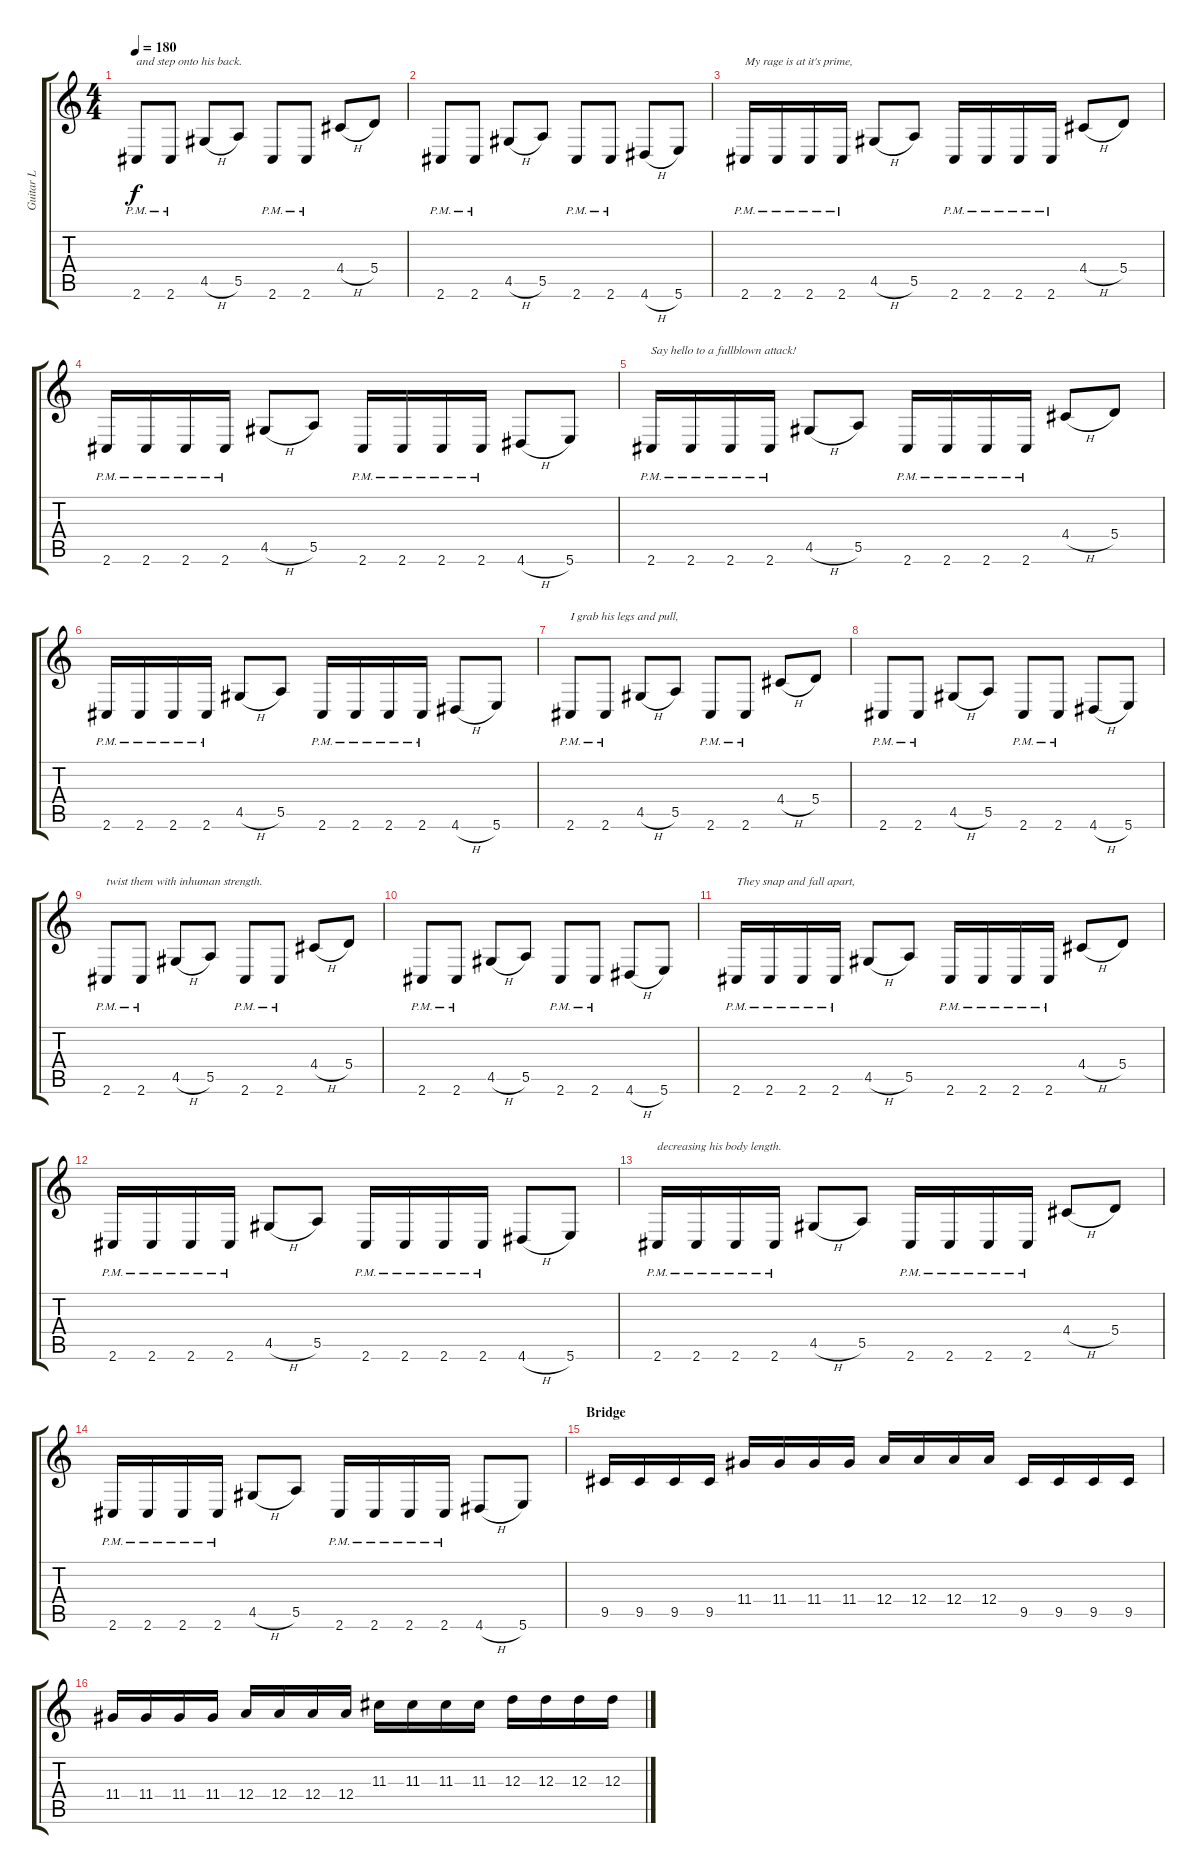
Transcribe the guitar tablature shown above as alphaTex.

\track ("Guitar L" "Guitar L") {instrument distortionguitar}
\staff {score tabs}
\tuning (B3 Gb3 D3 A2 E2 B1) {hide}
\ts (4 4)
\tempo 180
\clef g2
\ks c
2.6{pm}.8{txt "and step onto his back." dy f} 2.6{pm}.8 4.5{h}.8 5.5.8 2.6{pm}.8 2.6{pm}.8 4.4{h}.8 5.4.8 |
2.6{pm}.8 2.6{pm}.8 4.5{h}.8 5.5.8 2.6{pm}.8 2.6{pm}.8 4.6{h}.8 5.6.8 |
2.6{pm}.16{txt "My rage is at it's prime,"} 2.6{pm}.16 2.6{pm}.16 2.6{pm}.16 4.5{h}.8 5.5.8 2.6{pm}.16 2.6{pm}.16 2.6{pm}.16 2.6{pm}.16 4.4{h}.8 5.4.8 |
2.6{pm}.16 2.6{pm}.16 2.6{pm}.16 2.6{pm}.16 4.5{h}.8 5.5.8 2.6{pm}.16 2.6{pm}.16 2.6{pm}.16 2.6{pm}.16 4.6{h}.8 5.6.8 |
2.6{pm}.16{txt "Say hello to a fullblown attack!"} 2.6{pm}.16 2.6{pm}.16 2.6{pm}.16 4.5{h}.8 5.5.8 2.6{pm}.16 2.6{pm}.16 2.6{pm}.16 2.6{pm}.16 4.4{h}.8 5.4.8 |
2.6{pm}.16 2.6{pm}.16 2.6{pm}.16 2.6{pm}.16 4.5{h}.8 5.5.8 2.6{pm}.16 2.6{pm}.16 2.6{pm}.16 2.6{pm}.16 4.6{h}.8 5.6.8 |
2.6{pm}.8{txt "I grab his legs and pull,"} 2.6{pm}.8 4.5{h}.8 5.5.8 2.6{pm}.8 2.6{pm}.8 4.4{h}.8 5.4.8 |
2.6{pm}.8 2.6{pm}.8 4.5{h}.8 5.5.8 2.6{pm}.8 2.6{pm}.8 4.6{h}.8 5.6.8 |
2.6{pm}.8{txt "twist them with inhuman strength."} 2.6{pm}.8 4.5{h}.8 5.5.8 2.6{pm}.8 2.6{pm}.8 4.4{h}.8 5.4.8 |
2.6{pm}.8 2.6{pm}.8 4.5{h}.8 5.5.8 2.6{pm}.8 2.6{pm}.8 4.6{h}.8 5.6.8 |
2.6{pm}.16{txt "They snap and fall apart,"} 2.6{pm}.16 2.6{pm}.16 2.6{pm}.16 4.5{h}.8 5.5.8 2.6{pm}.16 2.6{pm}.16 2.6{pm}.16 2.6{pm}.16 4.4{h}.8 5.4.8 |
2.6{pm}.16 2.6{pm}.16 2.6{pm}.16 2.6{pm}.16 4.5{h}.8 5.5.8 2.6{pm}.16 2.6{pm}.16 2.6{pm}.16 2.6{pm}.16 4.6{h}.8 5.6.8 |
2.6{pm}.16{txt "decreasing his body length."} 2.6{pm}.16 2.6{pm}.16 2.6{pm}.16 4.5{h}.8 5.5.8 2.6{pm}.16 2.6{pm}.16 2.6{pm}.16 2.6{pm}.16 4.4{h}.8 5.4.8 |
2.6{pm}.16 2.6{pm}.16 2.6{pm}.16 2.6{pm}.16 4.5{h}.8 5.5.8 2.6{pm}.16 2.6{pm}.16 2.6{pm}.16 2.6{pm}.16 4.6{h}.8 5.6.8 |
\section ("" "Bridge")
9.5.16 9.5.16 9.5.16 9.5.16 11.4.16 11.4.16 11.4.16 11.4.16 12.4.16 12.4.16 12.4.16 12.4.16 9.5.16 9.5.16 9.5.16 9.5.16 |
11.4.16 11.4.16 11.4.16 11.4.16 12.4.16 12.4.16 12.4.16 12.4.16 11.3.16 11.3.16 11.3.16 11.3.16 12.3.16 12.3.16 12.3.16 12.3.16
